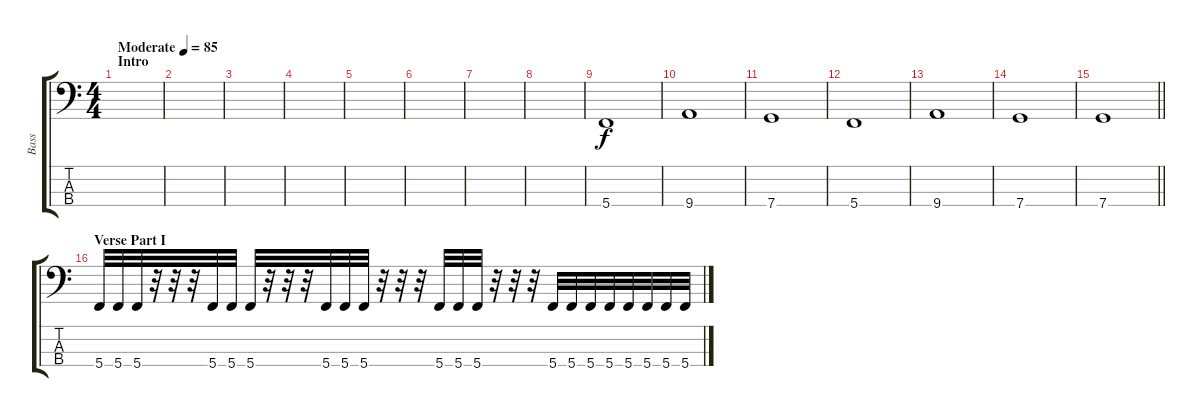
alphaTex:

\track ("Bass" "Bass") {instrument electricbasspick}
\staff {score tabs}
\tuning (F2 C2 G1 C1) {hide}
\ts (4 4)
\section ("" "Intro")
\tempo (85 "Moderate")
\clef f4
\ks c
|
|
|
|
|
|
|
|
5.4.1 |
9.4.1 |
7.4.1 |
5.4.1 |
9.4.1 |
7.4.1 |
\barLineRight lightlight
7.4.1 |
\section ("" "Verse Part I")
5.4.32 5.4.32 5.4.32 r.32 r.32 r.32 5.4.32 5.4.32 5.4.32 r.32 r.32 r.32 5.4.32 5.4.32 5.4.32 r.32 r.32 r.32 5.4.32 5.4.32 5.4.32 r.32 r.32 r.32 5.4.32 5.4.32 5.4.32 5.4.32 5.4.32 5.4.32 5.4.32 5.4.32
